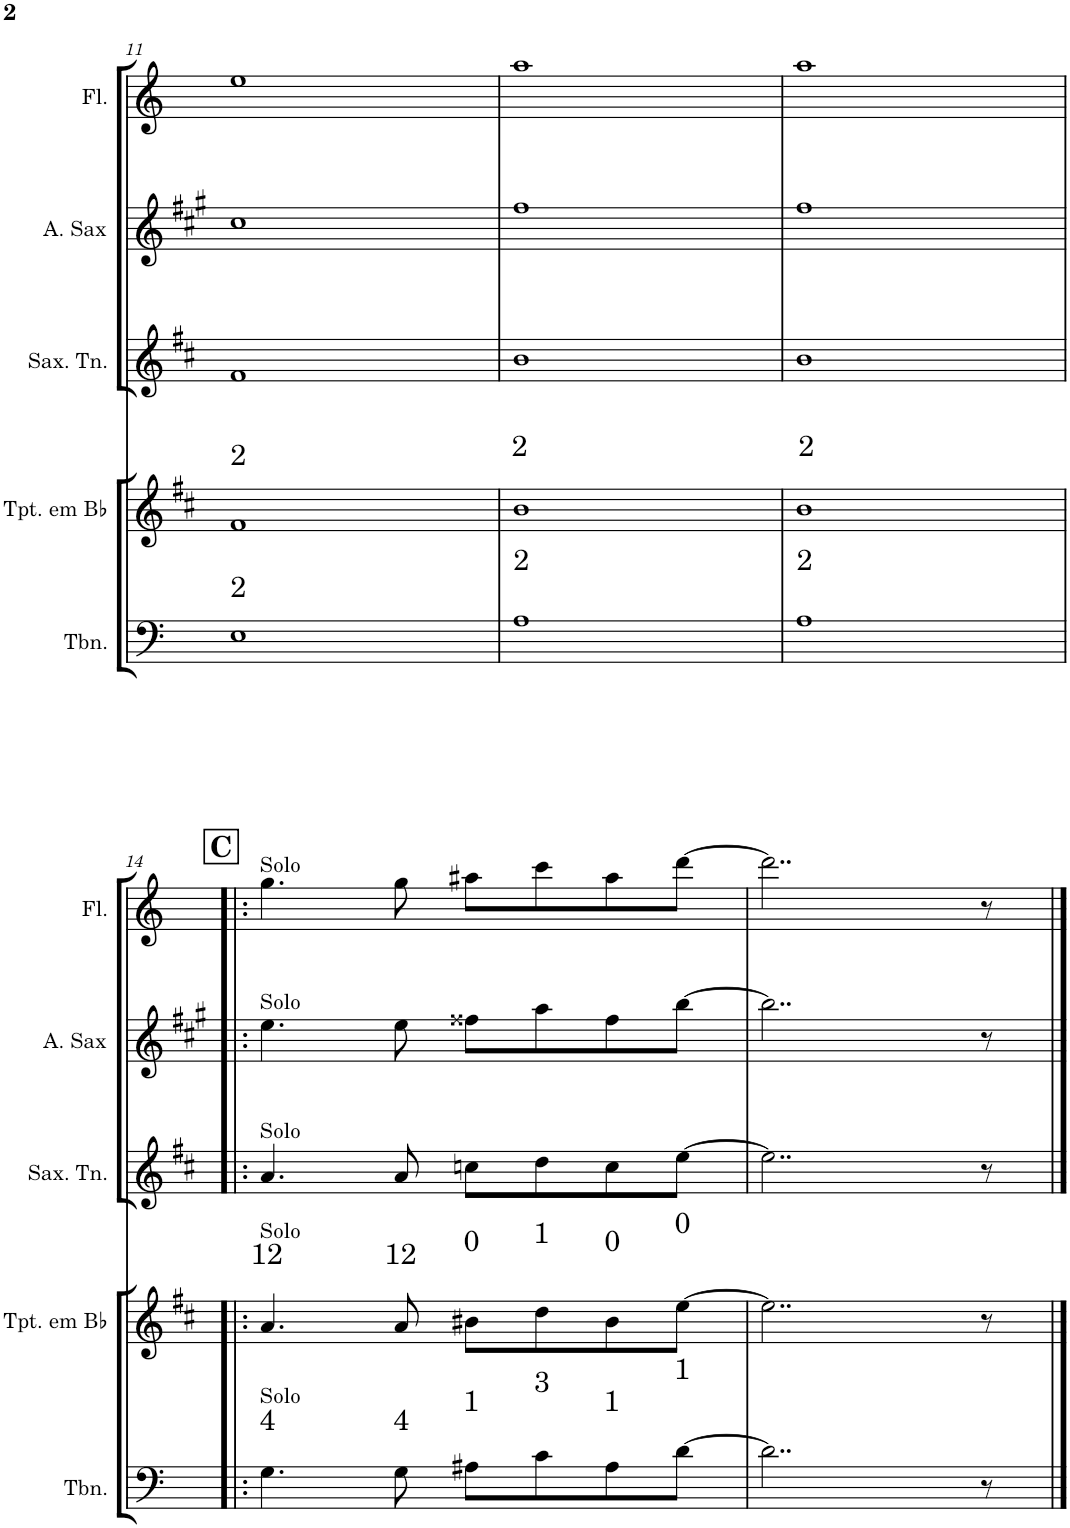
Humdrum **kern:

**kern	**kern	**kern	**kern	**kern
*part5	*part4	*part3	*part2	*part1
*staff5	*staff4	*staff3	*staff2	*staff1
*I"Trombone	*I"Trompete em Bb	*I"Saxofone Tenor	*I"Saxofone Alto	*I"Flauta Transversal
*I'Tbn.	*I'Tpt. em Bb	*I'Sax. Tn.	*	*I'Fl.
!!LO:PB:g=z
*clefF4	*clefG2	*clefG2	*clefG2	*clefG2
*	*Trd1c2	*Trd8c14	*Trd5c9	*
*k[]	*k[f#c#]	*k[f#c#]	*k[f#c#g#]	*k[]
*M4/4	*M4/4	*M4/4	*M4/4	*M4/4
=11	=11	=11	=11	=11
1E	1f#	1f#	1cc#	1ee
=12	=12	=12	=12	=12
1A	1b	1b	1ff#	1aa
=13	=13	=13	=13	=13
1A	1b	1b	1ff#	1aa
!!LO:LB:g=z
!!LO:REH:place=s1:a:B:cj:fs=14:t=C
=14!|:	=14!|:	=14!|:	=14!|:	=14!|:
!	!	!	!	!LO:TX:a:t=Solo
!	!	!	!LO:TX:a:t=Solo	!
!	!	!LO:TX:a:t=Solo	!	!
!	!LO:TX:a:t=Solo	!	!	!
!LO:TX:a:t=Solo	!	!	!	!
4.G\	4.a/	4.a/	4.ee\	4.gg\
8G\	8a/	8a/	8ee\	8gg\
8A#X\L	8b#X\L	8ccn\L	8ff##X\L	8aa#X\L
8c\	8dd\	8dd\	8aa\	8ccc\
8A#\	8b#\	8cc\	8ff##\	8aa#\
[8d\J	[8ee\J	[8ee\J	[8bb\J	[8ddd\J
=15	=15	=15	=15	=15
2..d\]	2..ee\]	2..ee\]	2..bb\]	2..ddd\]
8r	8r	8r	8r	8r
==	==	==	==	==
*-	*-	*-	*-	*-
